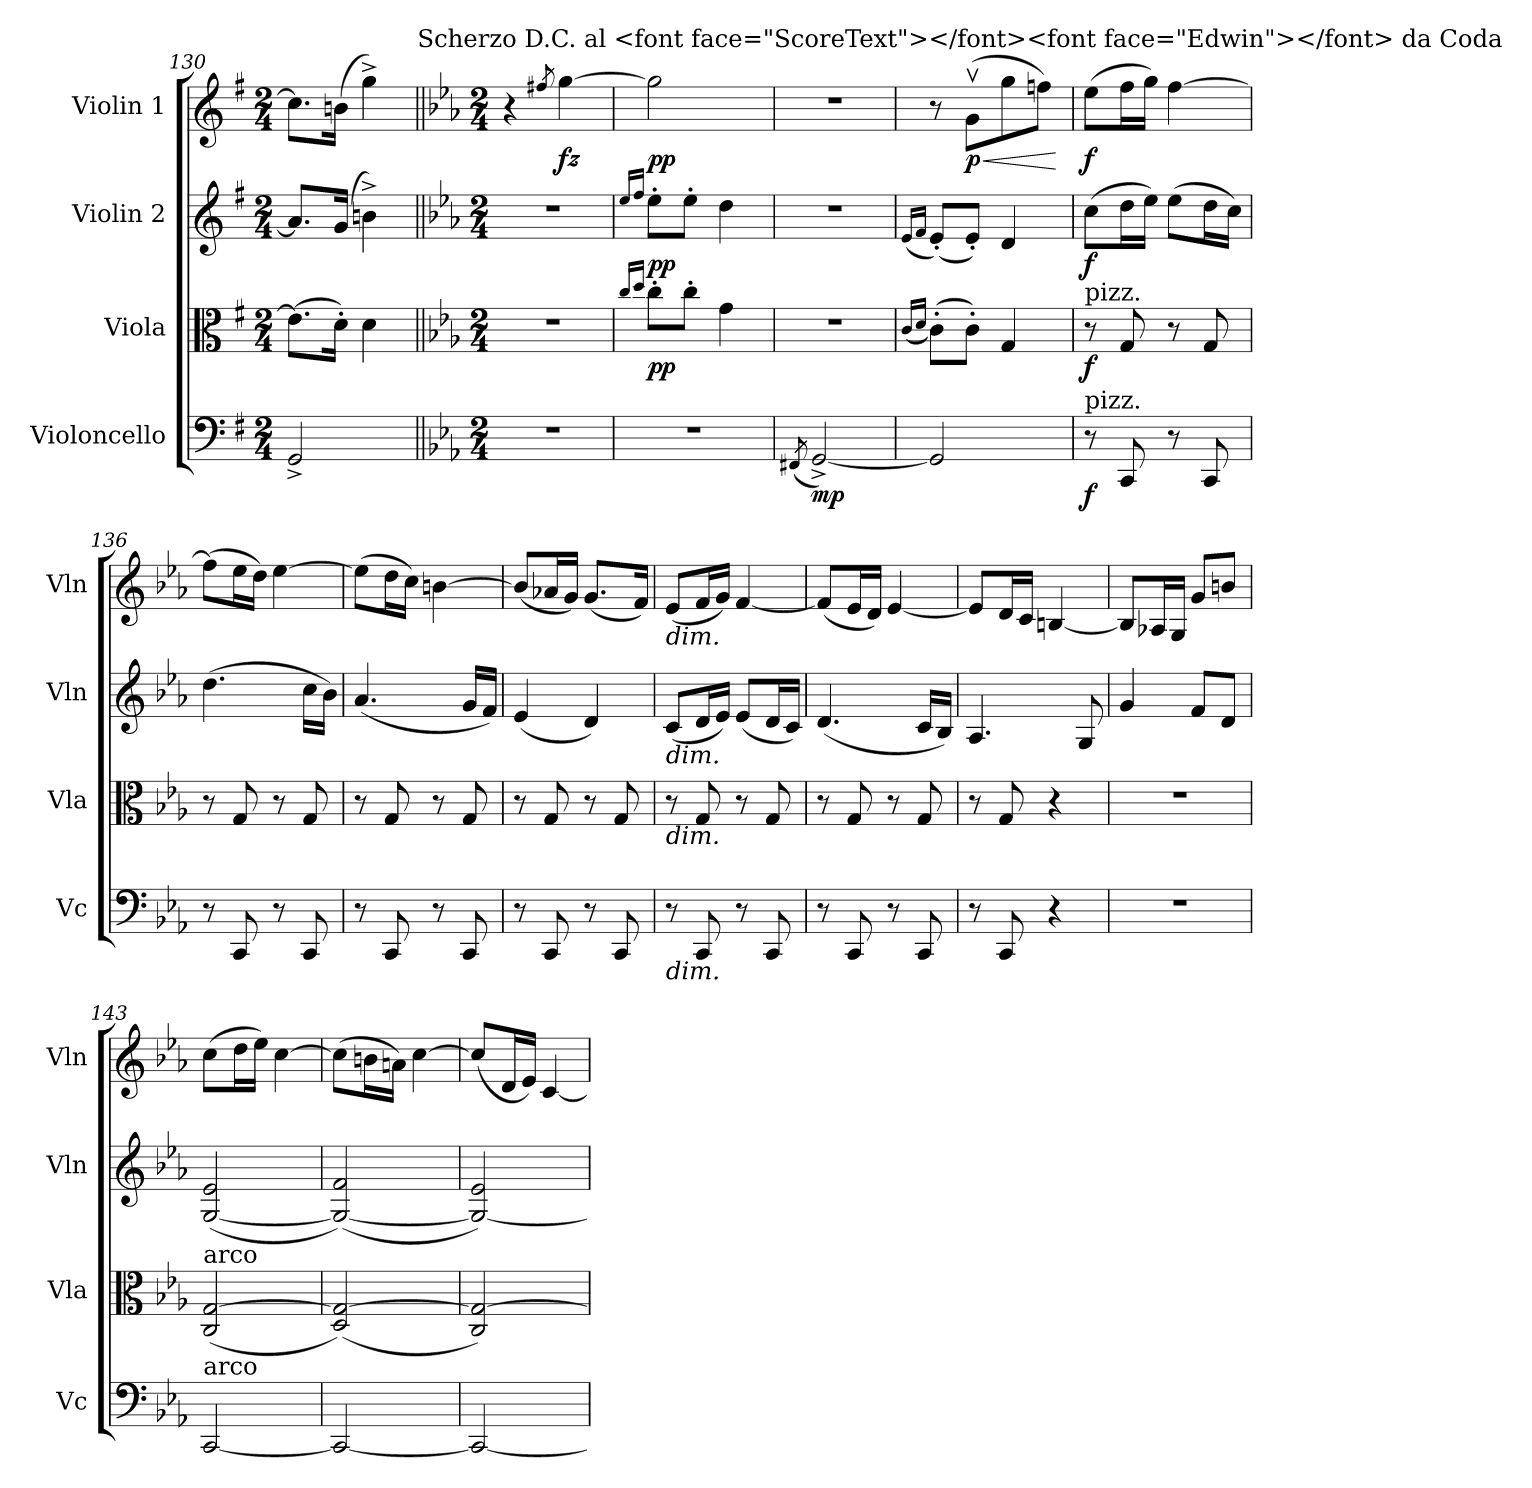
**kern	**dynam	**kern	**dynam	**kern	**dynam	**kern	**dynam
*part4	*part4	*part3	*part3	*part2	*part2	*part1	*part1
*staff4	*staff4	*staff3	*staff3	*staff2	*staff2	*staff1	*staff1
*I"Violoncello	*	*I"Viola	*	*I"Violin 2	*	*I"Violin 1	*
*I'Vc	*	*I'Vla	*	*I'Vln	*	*I'Vln	*
*clefF4	*	*clefC3	*	*clefG2	*	*clefG2	*
*k[f#]	*	*k[f#]	*	*k[f#]	*	*k[f#]	*
*M2/4	*	*M2/4	*	*M2/4	*	*M2/4	*
=130	=130	=130	=130	=130	=130	=130	=130
2GG^/	.	(8.e-\L]	.	8.a/L]	.	8.cc\L]	.
.	.	16d'\Jk)	.	(16g/Jk	.	(16bn\Jk	.
.	.	4d\	.	4bn^\)	.	4gg^\)	.
!	!	!	!	!	!	!LO:TX:a:t=Scherzo D.C. al <font face="ScoreText"></font><font face="Edwin"></font> da Coda	!
!!LO:LB:g=z
=131||	=131||	=131||	=131||	=131||	=131||	=131||	=131||
*k[b-e-a-]	*	*k[b-e-a-]	*	*k[b-e-a-]	*	*k[b-e-a-]	*
*M2/4	*	*M2/4	*	*M2/4	*	*M2/4	*
2r	.	2r	.	2r	.	4r	.
.	.	.	.	.	.	8qff#X/	.
!	!	!	!	!	!	!	!LO:DY:b
.	.	.	.	.	.	[4gg\	fz
=132	=132	=132	=132	=132	=132	=132	=132
.	.	16qcc/LL	.	16qee-/LL	.	.	.
.	.	16qdd/JJ	.	16qff/JJ	.	.	.
!	!	!	!LO:DY:b	!	!LO:DY:b	!	!LO:DY:b
2r	.	8cc'\L	pp	8ee-'\L	pp	2gg\]	pp
.	.	8cc'\J	.	8ee-'\J	.	.	.
.	.	4g\	.	4dd\	.	.	.
=133	=133	=133	=133	=133	=133	=133	=133
(8qFF#X/	.	.	.	.	.	.	.
!	!LO:DY:b	!	!	!	!	!	!
[<2GG^/)	mp	2r	.	2r	.	2r	.
=134	=134	=134	=134	=134	=134	=134	=134
.	.	(16qc/LL	.	(16qe-/LL	.	.	.
.	.	16qd/JJ	.	16qf/JJ	.	.	.
2GG/]	.	(8c'\L)	.	(8e-'/L)	.	8r	.
!	!	!	!	!	!	!	!LO:HP:b
!	!	!	!	!	!	!	!LO:DY:n=1:b
.	.	8c'\J)	.	8e-'/J)	.	(>8gv\L	< p
.	.	4G/	.	4d/	.	8gg\	.
.	.	.	.	.	.	8ffn\J)	.
.	.	.	.	.	.	.	[
=135	=135	=135	=135	=135	=135	=135	=135
!	!	!LO:TX:a:t=pizz.	!	!	!	!	!
!LO:TX:a:t=pizz.	!	!	!	!	!	!	!
!	!LO:DY:b	!	!LO:DY:b	!	!LO:DY:b	!	!LO:DY:b
8r	f	8r	f	(>8cc\L	f	(>8ee-\L	f
8CC/	.	8G/	.	16dd\L	.	16ff\L	.
.	.	.	.	16ee-\JJ)	.	16gg\JJ)	.
8r	.	8r	.	(>8ee-\L	.	[>4ff\	.
8CC/	.	8G/	.	16dd\L	.	.	.
.	.	.	.	16cc\JJ)	.	.	.
=136	=136	=136	=136	=136	=136	=136	=136
8r	.	8r	.	(>4.dd\	.	(8ff\L]	.
8CC/	.	8G/	.	.	.	16ee-\L	.
.	.	.	.	.	.	16dd\JJ)	.
8r	.	8r	.	.	.	[4ee-\	.
8CC/	.	8G/	.	16cc\LL	.	.	.
.	.	.	.	16b-\JJ)	.	.	.
=137	=137	=137	=137	=137	=137	=137	=137
8r	.	8r	.	(<4.a-/	.	(8ee-\L]	.
8CC/	.	8G/	.	.	.	16dd\L	.
.	.	.	.	.	.	16cc\JJ)	.
8r	.	8r	.	.	.	[4bn\	.
8CC/	.	8G/	.	16g/LL	.	.	.
.	.	.	.	16f/JJ)	.	.	.
=138	=138	=138	=138	=138	=138	=138	=138
8r	.	8r	.	(<4e-/	.	(8b/L]	.
8CC/	.	8G/	.	.	.	16a-X/L	.
.	.	.	.	.	.	16g/JJ)	.
8r	.	8r	.	4d/)	.	(<8.g/L	.
8CC/	.	8G/	.	.	.	.	.
.	.	.	.	.	.	16f/Jk)	.
!!LO:PB:g=z
=139	=139	=139	=139	=139	=139	=139	=139
!	!	!	!	!	!	!LO:TX:b:i:t=dim.	!
!	!	!	!	!LO:TX:b:i:t=dim.	!	!	!
!	!	!LO:TX:b:i:t=dim.	!	!	!	!	!
!LO:TX:b:i:t=dim.	!	!	!	!	!	!	!
8r	.	8r	.	(<8c/L	.	(8e-/L	.
8CC/	.	8G/	.	16d/L	.	16f/L	.
.	.	.	.	16e-/JJ)	.	16g/JJ)	.
8r	.	8r	.	(<8e-/L	.	[4f/	.
8CC/	.	8G/	.	16d/L	.	.	.
.	.	.	.	16c/JJ)	.	.	.
=140	=140	=140	=140	=140	=140	=140	=140
8r	.	8r	.	(<4.d/	.	(8f/L]	.
8CC/	.	8G/	.	.	.	16e-/L	.
.	.	.	.	.	.	16d/JJ)	.
8r	.	8r	.	.	.	[4e-/	.
8CC/	.	8G/	.	16c/LL	.	.	.
.	.	.	.	16B-/JJ)	.	.	.
!!LO:LB:g=z
=141	=141	=141	=141	=141	=141	=141	=141
8r	.	8r	.	4.A-/	.	8e-/L]	.
8CC/	.	8G/	.	.	.	16d/L	.
.	.	.	.	.	.	16c/JJ	.
4r	.	4r	.	.	.	[4Bn/	.
.	.	.	.	8G/	.	.	.
=142	=142	=142	=142	=142	=142	=142	=142
2r	.	2r	.	4g/	.	8B/L]	.
.	.	.	.	.	.	16A-X/L	.
.	.	.	.	.	.	16G/JJ	.
.	.	.	.	8f/L	.	8g/L	.
.	.	.	.	8d/J	.	8bn/J	.
=143	=143	=143	=143	=143	=143	=143	=143
!	!	!LO:TX:a:t=arco	!	!	!	!	!
!LO:TX:a:t=arco	!	!	!	!	!	!	!
[<2CC/	.	(<2C/ [2G/	.	([<2G/ 2e-/	.	(>8cc\L	.
.	.	.	.	.	.	16dd\L	.
.	.	.	.	.	.	16ee-\JJ)	.
.	.	.	.	.	.	[>4cc\	.
=144	=144	=144	=144	=144	=144	=144	=144
2CC/_	.	(<2D/ 2G/_)	.	(2G/_ 2f/)	.	(>8cc\L]	.
.	.	.	.	.	.	16bn\L	.
.	.	.	.	.	.	16an\JJ)	.
.	.	.	.	.	.	[>4cc\	.
=145	=145	=145	=145	=145	=145	=145	=145
2CC/_	.	2C/ 2G/_)	.	2G/_ 2e-/)	.	(8cc/L]	.
.	.	.	.	.	.	16d/L	.
.	.	.	.	.	.	16e-/JJ)	.
.	.	.	.	.	.	[<4c/	.
=	=	=	=	=	=	=	=
*-	*-	*-	*-	*-	*-	*-	*-
